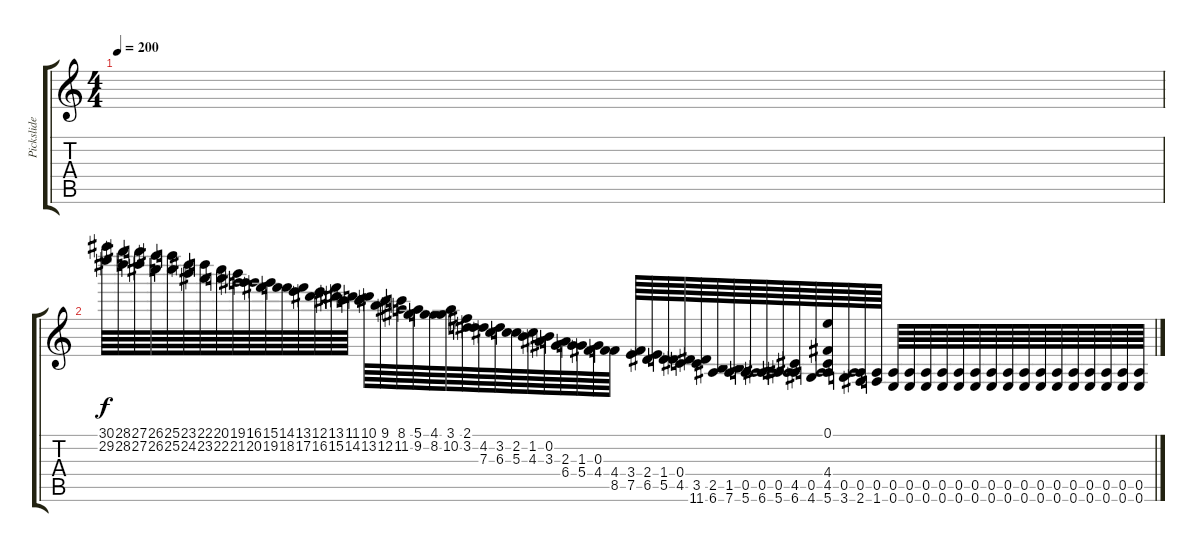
\track ("Pickslide" "Pickslide") {instrument distortionguitar}
\staff {score tabs}
\tuning (E4 B3 G3 D3 A2 E2) {hide}
\ts (4 4)
\tempo 200
\clef g2
\ks c
|
(30.1 29.2).64{dy f} (28.1 28.2).64 (27.1 27.2).64 (26.1 26.2).64 (25.1 25.2).64 (23.1 24.2).64 (22.1 23.2).64 (20.1 22.2).64 (19.1 21.2).64 (16.1 20.2).64 (15.1 19.2).64 (14.1 18.2).64 (13.1 17.2).64 (12.1 16.2).64 (13.1 15.2).64 (11.1 14.2).64 (10.1 13.2).64 (9.1 12.2).64 (8.1 11.2).64 (5.1 9.2).64 (4.1 8.2).64 (3.1 10.2).64 (2.1 3.2).64 (4.2 7.3).64 (3.2 6.3).64 (2.2 5.3).64 (1.2 4.3).64 (0.2 3.3).64 (2.3 6.4).64 (1.3 5.4).64 (0.3 4.4).64 (4.4 8.5).64 (3.4 7.5).64 (2.4 6.5).64 (1.4 5.5).64 (0.4 4.5).64 (3.5 11.6).64 (2.5 6.6).64 (1.5 7.6).64 (0.5 5.6).64 (0.5 6.6).64 (0.5 5.6).64 (4.5 6.6).64 (0.5 4.6).64 (0.1 4.4 4.5 5.6).64 (0.5 3.6).64 (0.5 2.6).64 (0.5 1.6).64 (0.5 0.6).64 (0.5 0.6).64 (0.5 0.6).64 (0.5 0.6).64 (0.5 0.6).64 (0.5 0.6).64 (0.5 0.6).64 (0.5 0.6).64 (0.5 0.6).64 (0.5 0.6).64 (0.5 0.6).64 (0.5 0.6).64 (0.5 0.6).64 (0.5 0.6).64 (0.5 0.6).64 (0.5 0.6).64
